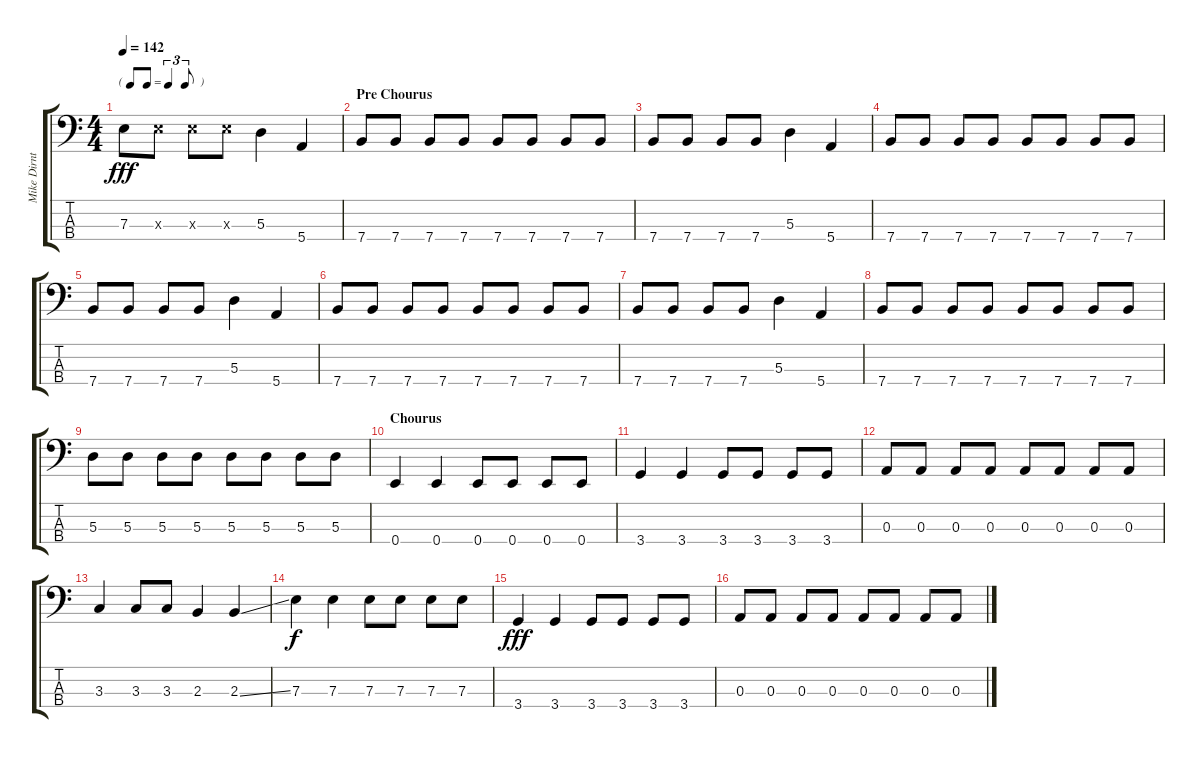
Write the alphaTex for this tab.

\track ("Mike Dirnt" "Mike Dirnt") {instrument electricbasspick}
\staff {score tabs}
\tuning (G2 D2 A1 E1) {hide}
\ts (4 4)
\tf triplet8th
\tempo 142
\clef f4
\ks c
7.3.8{dy fff} 7.3{x}.8 7.3{x}.8 7.3{x}.8 5.3.4 5.4.4 |
\section ("" "Pre Chourus")
7.4.8 7.4.8 7.4.8 7.4.8 7.4.8 7.4.8 7.4.8 7.4.8 |
7.4.8 7.4.8 7.4.8 7.4.8 5.3.4 5.4.4 |
7.4.8 7.4.8 7.4.8 7.4.8 7.4.8 7.4.8 7.4.8 7.4.8 |
7.4.8 7.4.8 7.4.8 7.4.8 5.3.4 5.4.4 |
7.4.8 7.4.8 7.4.8 7.4.8 7.4.8 7.4.8 7.4.8 7.4.8 |
7.4.8 7.4.8 7.4.8 7.4.8 5.3.4 5.4.4 |
7.4.8 7.4.8 7.4.8 7.4.8 7.4.8 7.4.8 7.4.8 7.4.8 |
5.3.8 5.3.8 5.3.8 5.3.8 5.3.8 5.3.8 5.3.8 5.3.8 |
\section ("" "Chourus")
0.4.4 0.4.4 0.4.8 0.4.8 0.4.8 0.4.8 |
3.4.4 3.4.4 3.4.8 3.4.8 3.4.8 3.4.8 |
0.3.8 0.3.8 0.3.8 0.3.8 0.3.8 0.3.8 0.3.8 0.3.8 |
3.3.4 3.3.8 3.3.8 2.3.4 2.3{ss}.4 |
7.3.4{dy f} 7.3.4 7.3.8 7.3.8 7.3.8 7.3.8 |
3.4.4{dy fff} 3.4.4 3.4.8 3.4.8 3.4.8 3.4.8 |
0.3.8 0.3.8 0.3.8 0.3.8 0.3.8 0.3.8 0.3.8 0.3.8
